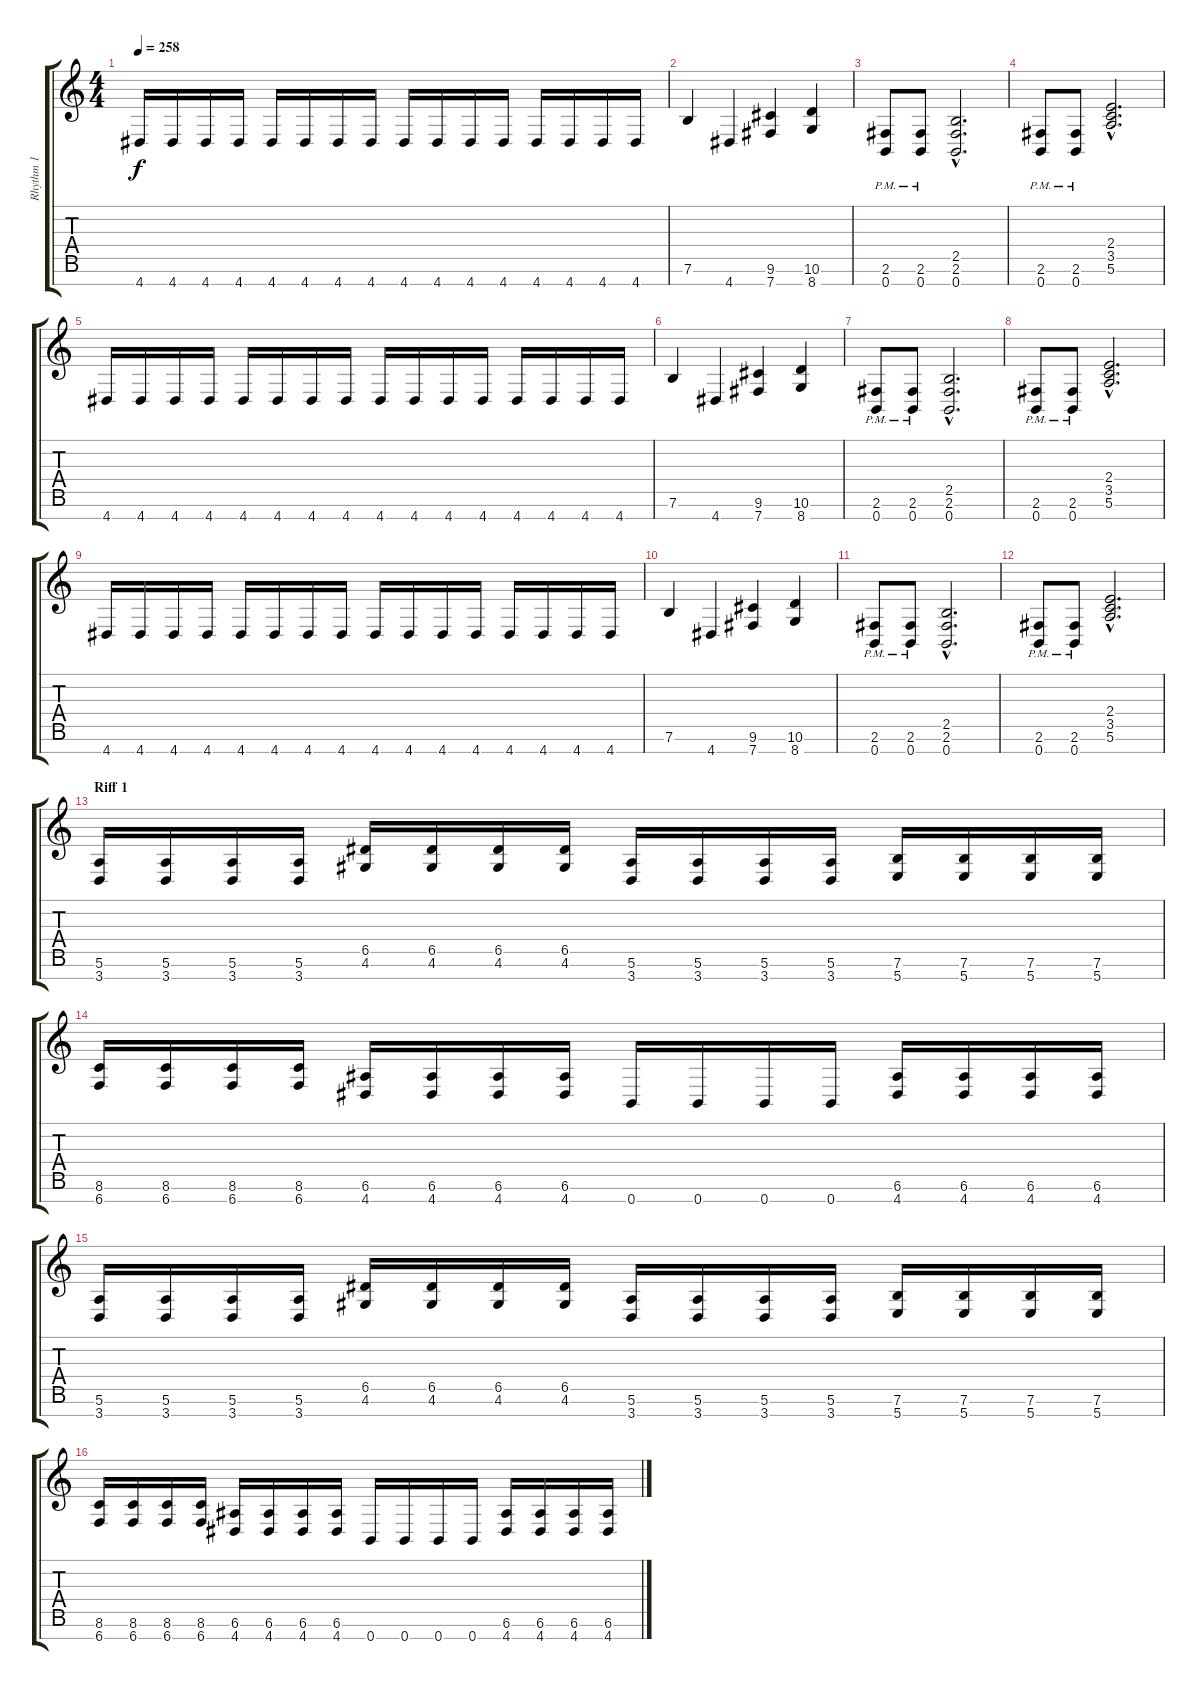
\track ("Rhythm 1" "Rhythm 1") {instrument distortionguitar}
\staff {score tabs}
\tuning (E4 B3 G3 D3 A2 E2 B1) {hide}
\ts (4 4)
\tempo 258
\clef g2
\ks c
4.7.16{dy f} 4.7.16 4.7.16 4.7.16 4.7.16 4.7.16 4.7.16 4.7.16 4.7.16 4.7.16 4.7.16 4.7.16 4.7.16 4.7.16 4.7.16 4.7.16 |
7.6.4 4.7.4 (9.6 7.7).4 (10.6 8.7).4 |
(2.6{pm} 0.7{pm}).8 (2.6{pm} 0.7{pm}).8 (2.5{hac} 2.6{hac} 0.7{hac}).2{d} |
(2.6{pm} 0.7{pm}).8 (2.6{pm} 0.7{pm}).8 (2.4{hac} 3.5{hac} 5.6{hac}).2{d} |
4.7.16 4.7.16 4.7.16 4.7.16 4.7.16 4.7.16 4.7.16 4.7.16 4.7.16 4.7.16 4.7.16 4.7.16 4.7.16 4.7.16 4.7.16 4.7.16 |
7.6.4 4.7.4 (9.6 7.7).4 (10.6 8.7).4 |
(2.6{pm} 0.7{pm}).8 (2.6{pm} 0.7{pm}).8 (2.5{hac} 2.6{hac} 0.7{hac}).2{d} |
(2.6{pm} 0.7{pm}).8 (2.6{pm} 0.7{pm}).8 (2.4{hac} 3.5{hac} 5.6{hac}).2{d} |
4.7.16 4.7.16 4.7.16 4.7.16 4.7.16 4.7.16 4.7.16 4.7.16 4.7.16 4.7.16 4.7.16 4.7.16 4.7.16 4.7.16 4.7.16 4.7.16 |
7.6.4 4.7.4 (9.6 7.7).4 (10.6 8.7).4 |
(2.6{pm} 0.7{pm}).8 (2.6{pm} 0.7{pm}).8 (2.5{hac} 2.6{hac} 0.7{hac}).2{d} |
(2.6{pm} 0.7{pm}).8 (2.6{pm} 0.7{pm}).8 (2.4{hac} 3.5{hac} 5.6{hac}).2{d} |
\section ("" "Riff 1")
(5.6 3.7).16 (5.6 3.7).16 (5.6 3.7).16 (5.6 3.7).16 (6.5 4.6).16 (6.5 4.6).16 (6.5 4.6).16 (6.5 4.6).16 (5.6 3.7).16 (5.6 3.7).16 (5.6 3.7).16 (5.6 3.7).16 (7.6 5.7).16 (7.6 5.7).16 (7.6 5.7).16 (7.6 5.7).16 |
(8.6 6.7).16 (8.6 6.7).16 (8.6 6.7).16 (8.6 6.7).16 (6.6 4.7).16 (6.6 4.7).16 (6.6 4.7).16 (6.6 4.7).16 0.7.16 0.7.16 0.7.16 0.7.16 (6.6 4.7).16 (6.6 4.7).16 (6.6 4.7).16 (6.6 4.7).16 |
(5.6 3.7).16 (5.6 3.7).16 (5.6 3.7).16 (5.6 3.7).16 (6.5 4.6).16 (6.5 4.6).16 (6.5 4.6).16 (6.5 4.6).16 (5.6 3.7).16 (5.6 3.7).16 (5.6 3.7).16 (5.6 3.7).16 (7.6 5.7).16 (7.6 5.7).16 (7.6 5.7).16 (7.6 5.7).16 |
(8.6 6.7).16 (8.6 6.7).16 (8.6 6.7).16 (8.6 6.7).16 (6.6 4.7).16 (6.6 4.7).16 (6.6 4.7).16 (6.6 4.7).16 0.7.16 0.7.16 0.7.16 0.7.16 (6.6 4.7).16 (6.6 4.7).16 (6.6 4.7).16 (6.6 4.7).16
